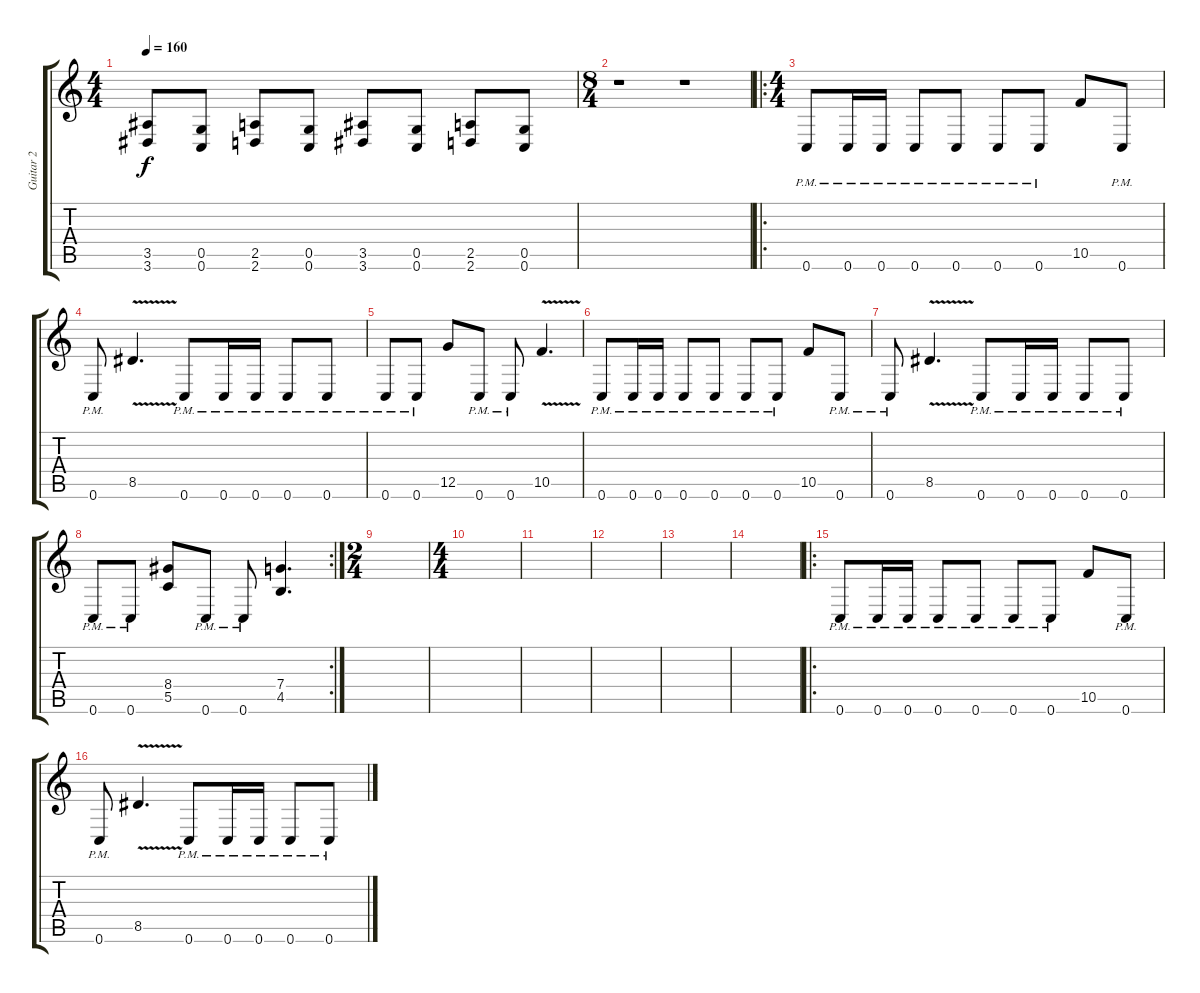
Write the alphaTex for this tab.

\track ("Guitar 2" "Guitar 2") {instrument distortionguitar}
\staff {score tabs}
\tuning (D4 A3 F3 C3 G2 C2) {hide}
\ts (4 4)
\tempo 160
\clef g2
\ks c
(3.5 3.6).8{dy f} (0.5 0.6).8 (2.5 2.6).8 (0.5 0.6).8 (3.5 3.6).8 (0.5 0.6).8 (2.5 2.6).8 (0.5 0.6).8 |
\ts (8 4)
r.1 r.1 |
\ro
\ts (4 4)
0.6{pm}.8 0.6{pm}.16 0.6{pm}.16 0.6{pm}.8 0.6{pm}.8 0.6{pm}.8 0.6{pm}.8 10.5.8 0.6{pm}.8 |
0.6{pm}.8 8.5{v}.4{d} 0.6{pm}.8 0.6{pm}.16 0.6{pm}.16 0.6{pm}.8 0.6{pm}.8 |
0.6{pm}.8 0.6{pm}.8 12.5.8 0.6{pm}.8 0.6{pm}.8 10.5{v}.4{d} |
0.6{pm}.8 0.6{pm}.16 0.6{pm}.16 0.6{pm}.8 0.6{pm}.8 0.6{pm}.8 0.6{pm}.8 10.5.8 0.6{pm}.8 |
0.6{pm}.8 8.5{v}.4{d} 0.6{pm}.8 0.6{pm}.16 0.6{pm}.16 0.6{pm}.8 0.6{pm}.8 |
\rc 2
0.6{pm}.8 0.6{pm}.8 (8.4 5.5).8 0.6{pm}.8 0.6{pm}.8 (7.4 4.5).4{d} |
\ts (2 4)
|
\ts (4 4)
|
|
|
|
|
\ro
0.6{pm}.8 0.6{pm}.16 0.6{pm}.16 0.6{pm}.8 0.6{pm}.8 0.6{pm}.8 0.6{pm}.8 10.5.8 0.6{pm}.8 |
0.6{pm}.8 8.5{v}.4{d} 0.6{pm}.8 0.6{pm}.16 0.6{pm}.16 0.6{pm}.8 0.6{pm}.8
